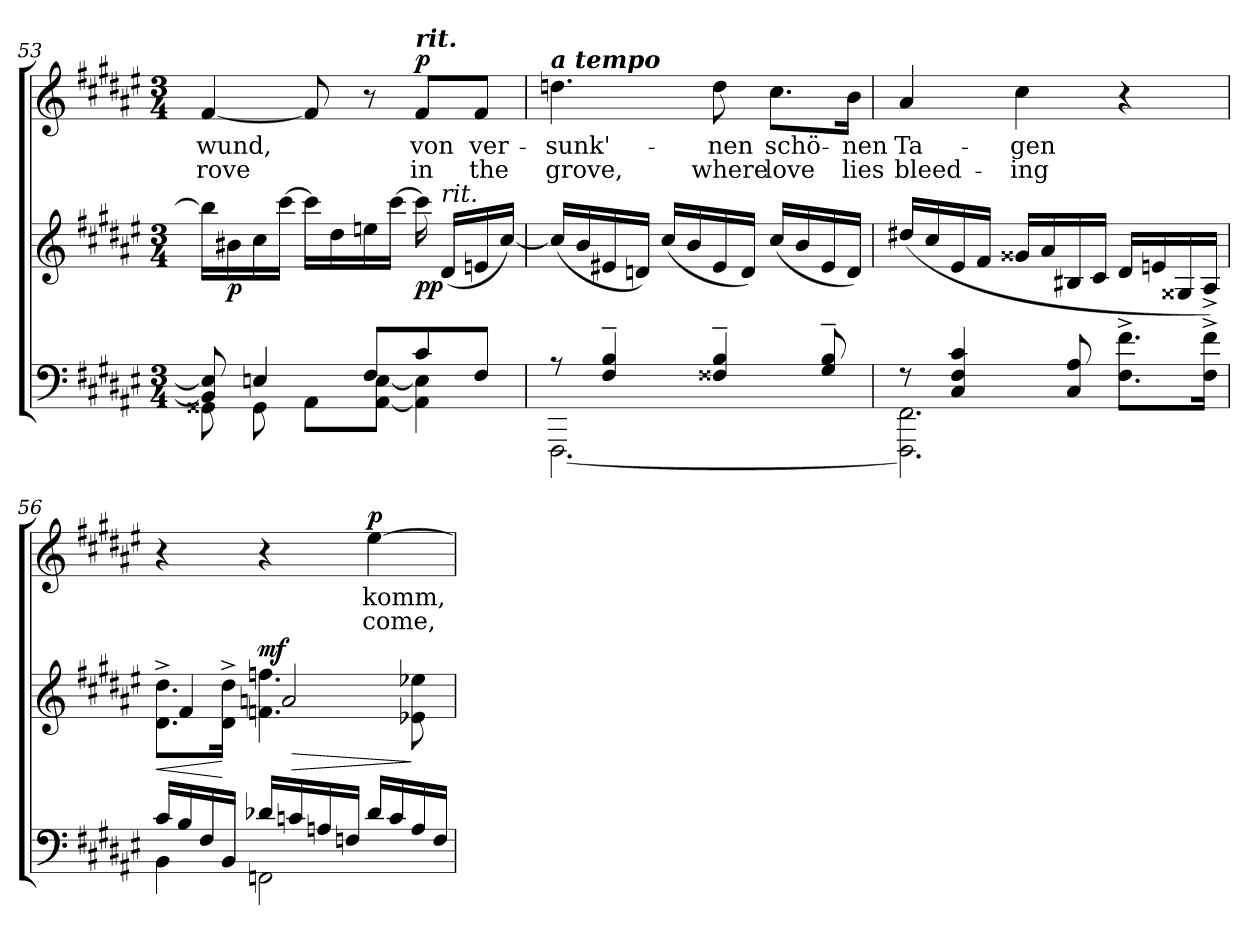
**kern	**kern	**dynam	**kern	**text	**text	**dynam
*part2	*part2	*part2	*part1	*part1	*part1	*part1
*staff3	*staff2	*staff2/3	*staff1	*staff1	*staff1	*staff1
*clefF4	*clefG2	*	*clefG2	*	*	*
*k[f#c#g#d#a#e#]	*k[f#c#g#d#a#e#]	*	*k[f#c#g#d#a#e#]	*	*	*
*M3/4	*M3/4	*	*M3/4	*	*	*
=53	=53	=53	=53	=53	=53	=53
*^	*	*	*	*	*	*
!	!	!	!	!	!LO:LY:b	!LO:LY:b	!
8BB#/] 8E/]	8GG##X\	16bb#\LL]	.	[4f#/	-wund,	rove	.
!	!	!	!LO:DY:b	!	!	!	!
.	.	16b#X\	p	.	.	.	.
4En/	8GG##\	16cc#\	.	.	.	.	.
.	.	[16ccc#\JJ	.	.	.	.	.
.	8AA#\L	16ccc#\LL]	.	8f#/]	.	.	.
.	.	16dd#\	.	.	.	.	.
8F#/L	[8AA#\ [8E\J	16een\	.	8r	.	.	.
.	.	[16ccc#\JJ	.	.	.	.	.
!	!	!	!	!LO:TX:a:Bi:t=rit.	!	!	!
!	!	!	!LO:DY:b	!	!LO:LY:b	!LO:LY:b	!LO:DY:a
8c#/	4AA#\] 4E\]	16ccc#\]	pp	8f#/L	von	in	p
!	!	!LO:TX:a:i:t=rit.	!	!	!	!	!
.	.	(<16d#/LL	.	.	.	.	.
!	!	!	!	!	!LO:LY:b	!LO:LY:b	!
8F#/J	.	16en/	.	8f#/J	ver-	the	.
.	.	[16cc#/JJ)	.	.	.	.	.
!!LO:PB:g=z
=54	=54	=54	=54	=54	=54	=54	=54
!	!	!	!	!LO:TX:a:Bi:t=a tempo	!	!	!
!	!	!	!	!	!LO:LY:b	!LO:LY:b	!
8r	[2.FFF#\	(<16cc#/LL]	.	4.ddn\	-sunk'-	grove,	.
.	.	16b/	.	.	.	.	.
4F#/~ 4B/~	.	16e#X/	.	.	.	.	.
.	.	16dn/JJ)	.	.	.	.	.
.	.	(<16cc#/LL	.	.	.	.	.
.	.	16b/	.	.	.	.	.
!	!	!	!	!	!LO:LY:b	!LO:LY:b	!
4F##X/~ 4B/~	.	16e#/	.	8dd\	-nen	where	.
.	.	16d/JJ)	.	.	.	.	.
!	!	!	!	!	!LO:LY:b	!LO:LY:b	!
.	.	(<16cc#/LL	.	8.cc#\L	schö-	love	.
.	.	16b/	.	.	.	.	.
8G#/~ 8B/~	.	16e#/	.	.	.	.	.
!	!	!	!	!	!LO:LY:b	!LO:LY:b	!
.	.	16d/JJ)	.	16b\Jk	-nen	lies	.
=55	=55	=55	=55	=55	=55	=55	=55
!	!	!	!	!	!LO:LY:b	!LO:LY:b	!
8r	2.FFF#\] 2.FF#\	(>16dd#X/LL	.	4a#/	Ta-	bleed-	.
.	.	16cc#/	.	.	.	.	.
4C#/ 4F#/ 4c#/	.	16e#/	.	.	.	.	.
.	.	16f#/JJ	.	.	.	.	.
!	!	!	!	!	!LO:LY:b	!LO:LY:b	!
.	.	16g##X/LL	.	4cc#\	-gen	-ing	.
.	.	16a#/	.	.	.	.	.
8C#/ 8A#/	.	16B#X/	.	.	.	.	.
.	.	16c#/JJ	.	.	.	.	.
8.F#\^ 8.f#\^L	.	16d#/LL	.	4r	.	.	.
.	.	16en/	.	.	.	.	.
.	.	16G##X/	.	.	.	.	.
16F#\^ 16f#\^Jk	.	16A#^/JJ)	.	.	.	.	.
=56	=56	=56	=56	=56	=56	=56	=56
!	!	!	!LO:HP:b	!	!	!	!
*	*	*^	*	*	*	*	*
16c#/LL	4BB\	8.d#\^ 8.dd#\^L	4f#/	<	4r	.	.	.
16B/	.	.	.	.	.	.	.	.
16F#/	.	.	.	.	.	.	.	.
16BB/JJ	.	16d#\^ 16dd#\^Jk	.	[	.	.	.	.
!	!	!	!	!LO:HP:b	!	!	!	!
!	!	!	!	!LO:DY:n=1:a	!	!	!	!
16d-X/LL	2FFn\	4.fn\ 4.ffn\	2an/	> mf	4r	.	.	.
16cn/	.	.	.	.	.	.	.	.
16An/	.	.	.	.	.	.	.	.
16Fn/JJ	.	.	.	.	.	.	.	.
!	!	!	!	!	!	!LO:LY:b	!LO:LY:b	!LO:DY:a
16d-/LL	.	.	.	.	[4ee#\	komm,	come,	p
16c/	.	.	.	.	.	.	.	.
16A/	.	8e-X\ 8ee-X\	.	]	.	.	.	.
16F/JJ	.	.	.	.	.	.	.	.
*v	*v	*	*	*	*	*	*	*
*	*v	*v	*	*	*	*	*
=	=	=	=	=	=	=
*-	*-	*-	*-	*-	*-	*-
